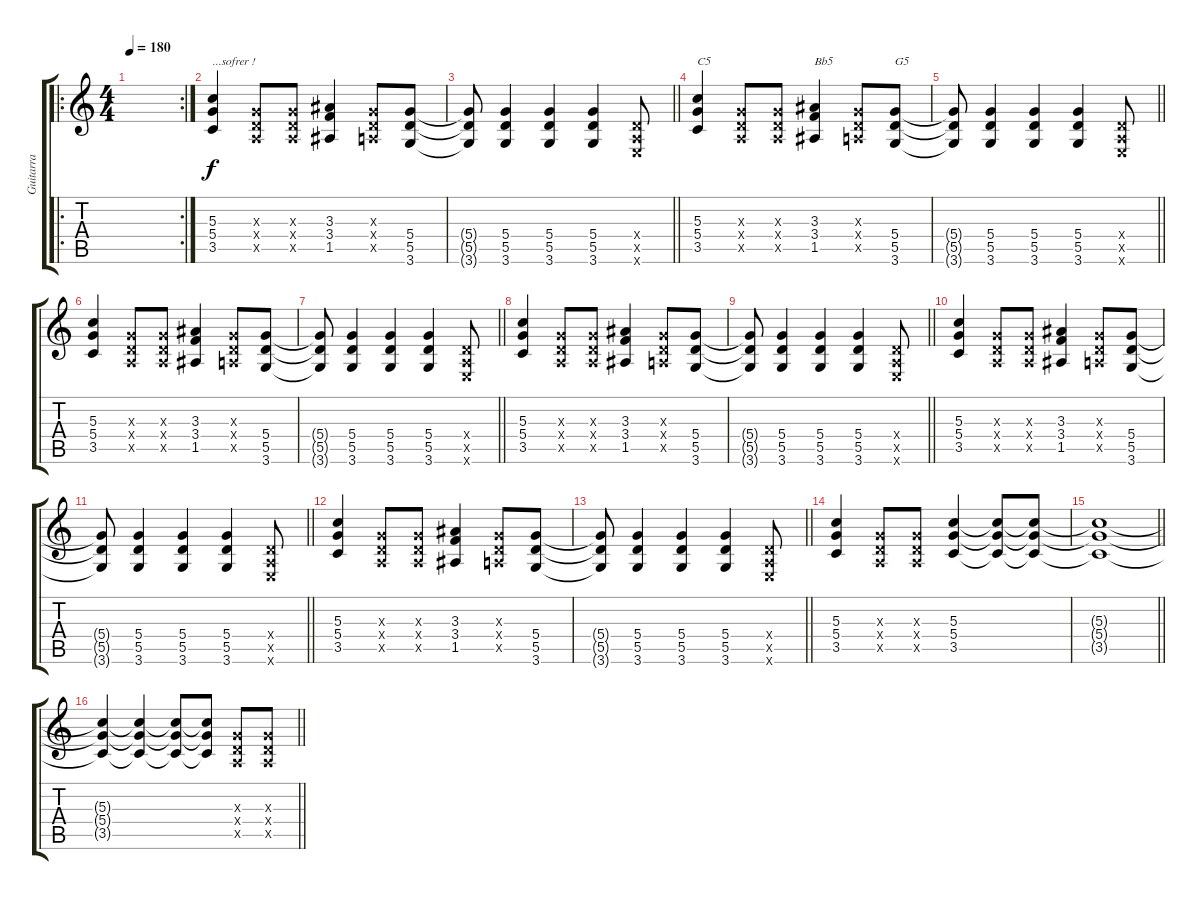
\track ("Guitarra" "Guitarra") {instrument distortionguitar}
\staff {score tabs}
\tuning (E4 B3 G3 D3 A2 E2) {hide}
\ro
\rc 2
\ts (4 4)
\tempo 180
\clef g2
\ks c
|
(5.3 5.4 3.5).4{txt "...sofrer !"} (0.3{x} 0.4{x} 0.5{x}).8 (0.3{x} 0.4{x} 0.5{x}).8 (3.3 3.4 1.5).4 (0.3{x} 0.4{x} 0.5{x}).8 (5.4 5.5 3.6).8 |
\barLineRight lightlight
(5.4{t} 5.5{t} 3.6{t}).8 (5.4 5.5 3.6).4 (5.4 5.5 3.6).4 (5.4 5.5 3.6).4 (0.4{x} 0.5{x} 0.6{x}).8 |
(5.3 5.4 3.5).4{txt "C5"} (0.3{x} 0.4{x} 0.5{x}).8 (0.3{x} 0.4{x} 0.5{x}).8 (3.3 3.4 1.5).4{txt "Bb5"} (0.3{x} 0.4{x} 0.5{x}).8 (5.4 5.5 3.6).8{txt "G5"} |
\barLineRight lightlight
(5.4{t} 5.5{t} 3.6{t}).8 (5.4 5.5 3.6).4 (5.4 5.5 3.6).4 (5.4 5.5 3.6).4 (0.4{x} 0.5{x} 0.6{x}).8 |
(5.3 5.4 3.5).4 (0.3{x} 0.4{x} 0.5{x}).8 (0.3{x} 0.4{x} 0.5{x}).8 (3.3 3.4 1.5).4 (0.3{x} 0.4{x} 0.5{x}).8 (5.4 5.5 3.6).8 |
\barLineRight lightlight
(5.4{t} 5.5{t} 3.6{t}).8 (5.4 5.5 3.6).4 (5.4 5.5 3.6).4 (5.4 5.5 3.6).4 (0.4{x} 0.5{x} 0.6{x}).8 |
(5.3 5.4 3.5).4 (0.3{x} 0.4{x} 0.5{x}).8 (0.3{x} 0.4{x} 0.5{x}).8 (3.3 3.4 1.5).4 (0.3{x} 0.4{x} 0.5{x}).8 (5.4 5.5 3.6).8 |
\barLineRight lightlight
(5.4{t} 5.5{t} 3.6{t}).8 (5.4 5.5 3.6).4 (5.4 5.5 3.6).4 (5.4 5.5 3.6).4 (0.4{x} 0.5{x} 0.6{x}).8 |
(5.3 5.4 3.5).4 (0.3{x} 0.4{x} 0.5{x}).8 (0.3{x} 0.4{x} 0.5{x}).8 (3.3 3.4 1.5).4 (0.3{x} 0.4{x} 0.5{x}).8 (5.4 5.5 3.6).8 |
\barLineRight lightlight
(5.4{t} 5.5{t} 3.6{t}).8 (5.4 5.5 3.6).4 (5.4 5.5 3.6).4 (5.4 5.5 3.6).4 (0.4{x} 0.5{x} 0.6{x}).8 |
(5.3 5.4 3.5).4 (0.3{x} 0.4{x} 0.5{x}).8 (0.3{x} 0.4{x} 0.5{x}).8 (3.3 3.4 1.5).4 (0.3{x} 0.4{x} 0.5{x}).8 (5.4 5.5 3.6).8 |
\barLineRight lightlight
(5.4{t} 5.5{t} 3.6{t}).8 (5.4 5.5 3.6).4 (5.4 5.5 3.6).4 (5.4 5.5 3.6).4 (0.4{x} 0.5{x} 0.6{x}).8 |
(5.3 5.4 3.5).4 (0.3{x} 0.4{x} 0.5{x}).8 (0.3{x} 0.4{x} 0.5{x}).8 (5.3 5.4 3.5).4 (5.3{t} 5.4{t} 3.5{t}).8 (5.3{t} 5.4{t} 3.5{t}).8 |
\barLineRight lightlight
(5.3{t} 5.4{t} 3.5{t}).1 |
\barLineRight lightlight
(5.3{t} 5.4{t} 3.5{t}).4 (5.3{t} 5.4{t} 3.5{t}).4 (5.3{t} 5.4{t} 3.5{t}).8 (5.3{t} 5.4{t} 3.5{t}).8 (0.3{x} 0.4{x} 0.5{x}).8 (0.3{x} 0.4{x} 0.5{x}).8
